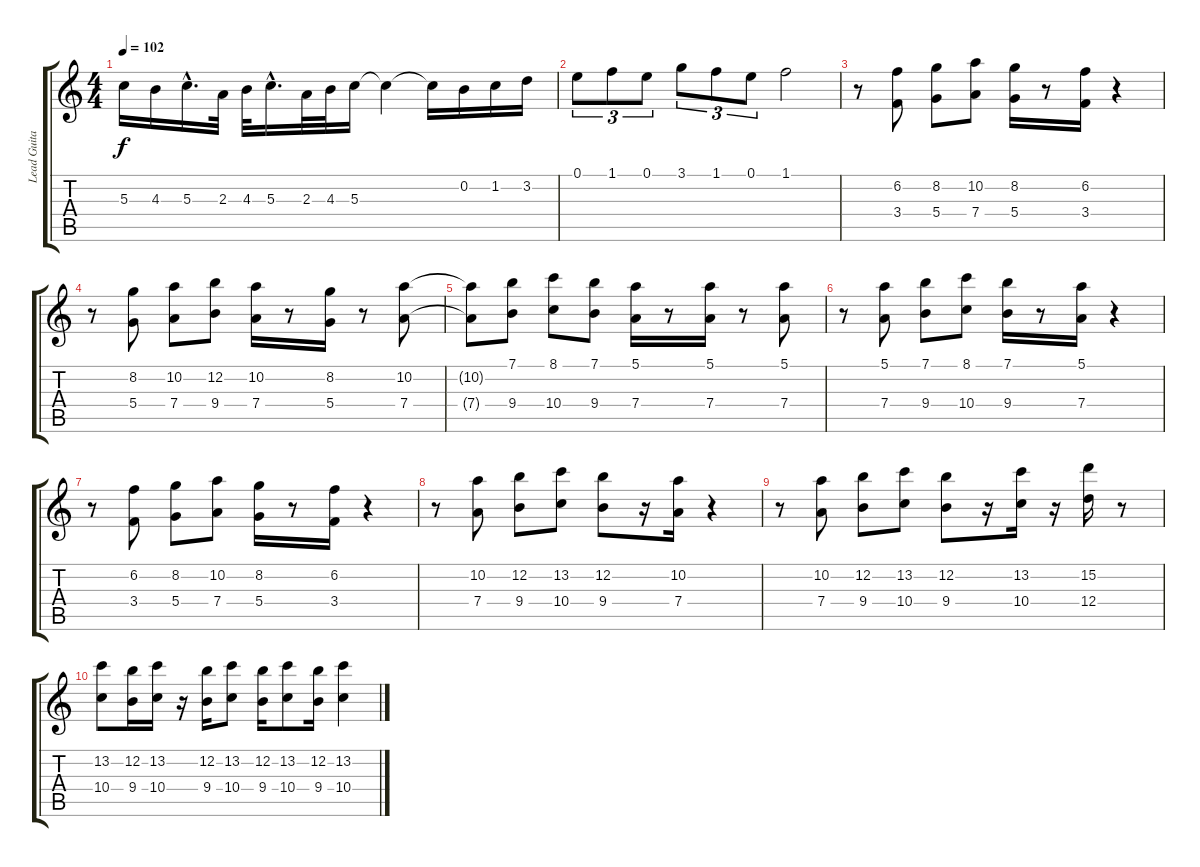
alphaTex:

\track ("Lead Guitar, Ottmar Liebert" "Lead Guita") {instrument acousticguitarnylon}
\staff {score tabs}
\tuning (E4 B3 G3 D3 A2 E2) {hide}
\ts (4 4)
\tempo 102
\clef g2
\ks c
5.3.16{dy f} 4.3.16 5.3{hac}.16{d} 2.3.32 4.3.32 5.3{hac}.16{d} 2.3.32 4.3.32 5.3.16 5.3{t}.4 5.3{t}.16 0.2.16 1.2.16 3.2.16 |
0.1.8{tu (3 2)} 1.1.8{tu (3 2)} 0.1.8{tu (3 2)} 3.1.8{tu (3 2)} 1.1.8{tu (3 2)} 0.1.8{tu (3 2)} 1.1.2 |
r.8 (6.2 3.4).8 (8.2 5.4).8 (10.2 7.4).8 (8.2 5.4).16 r.8 (6.2 3.4).16 r.4 |
r.8 (8.2 5.4).8 (10.2 7.4).8 (12.2 9.4).8 (10.2 7.4).16 r.8 (8.2 5.4).16 r.8 (10.2 7.4).8 |
(10.2{t} 7.4{t}).8 (7.1 9.4).8 (8.1 10.4).8 (7.1 9.4).8 (5.1 7.4).16 r.8 (5.1 7.4).16 r.8 (5.1 7.4).8 |
r.8{volume 14} (5.1 7.4).8 (7.1 9.4).8 (8.1 10.4).8 (7.1 9.4).16 r.8 (5.1 7.4).16 r.4 |
r.8{volume 11} (6.2 3.4).8 (8.2 5.4).8 (10.2 7.4).8 (8.2 5.4).16 r.8 (6.2 3.4).16 r.4 |
r.8{volume 7} (10.2 7.4).8 (12.2 9.4).8 (13.2 10.4).8 (12.2 9.4).8 r.16 (10.2 7.4).16 r.4 |
r.8{volume 4} (10.2 7.4).8 (12.2 9.4).8 (13.2 10.4).8 (12.2 9.4).8 r.16 (13.2 10.4).16 r.16 (15.2 12.4).16 r.8 |
(13.2 10.4).8{volume 3} (12.2 9.4).16 (13.2 10.4).16 r.16 (12.2 9.4).16 (13.2 10.4).8 (12.2 9.4).16 (13.2 10.4).8 (12.2 9.4).16 (13.2 10.4).4
